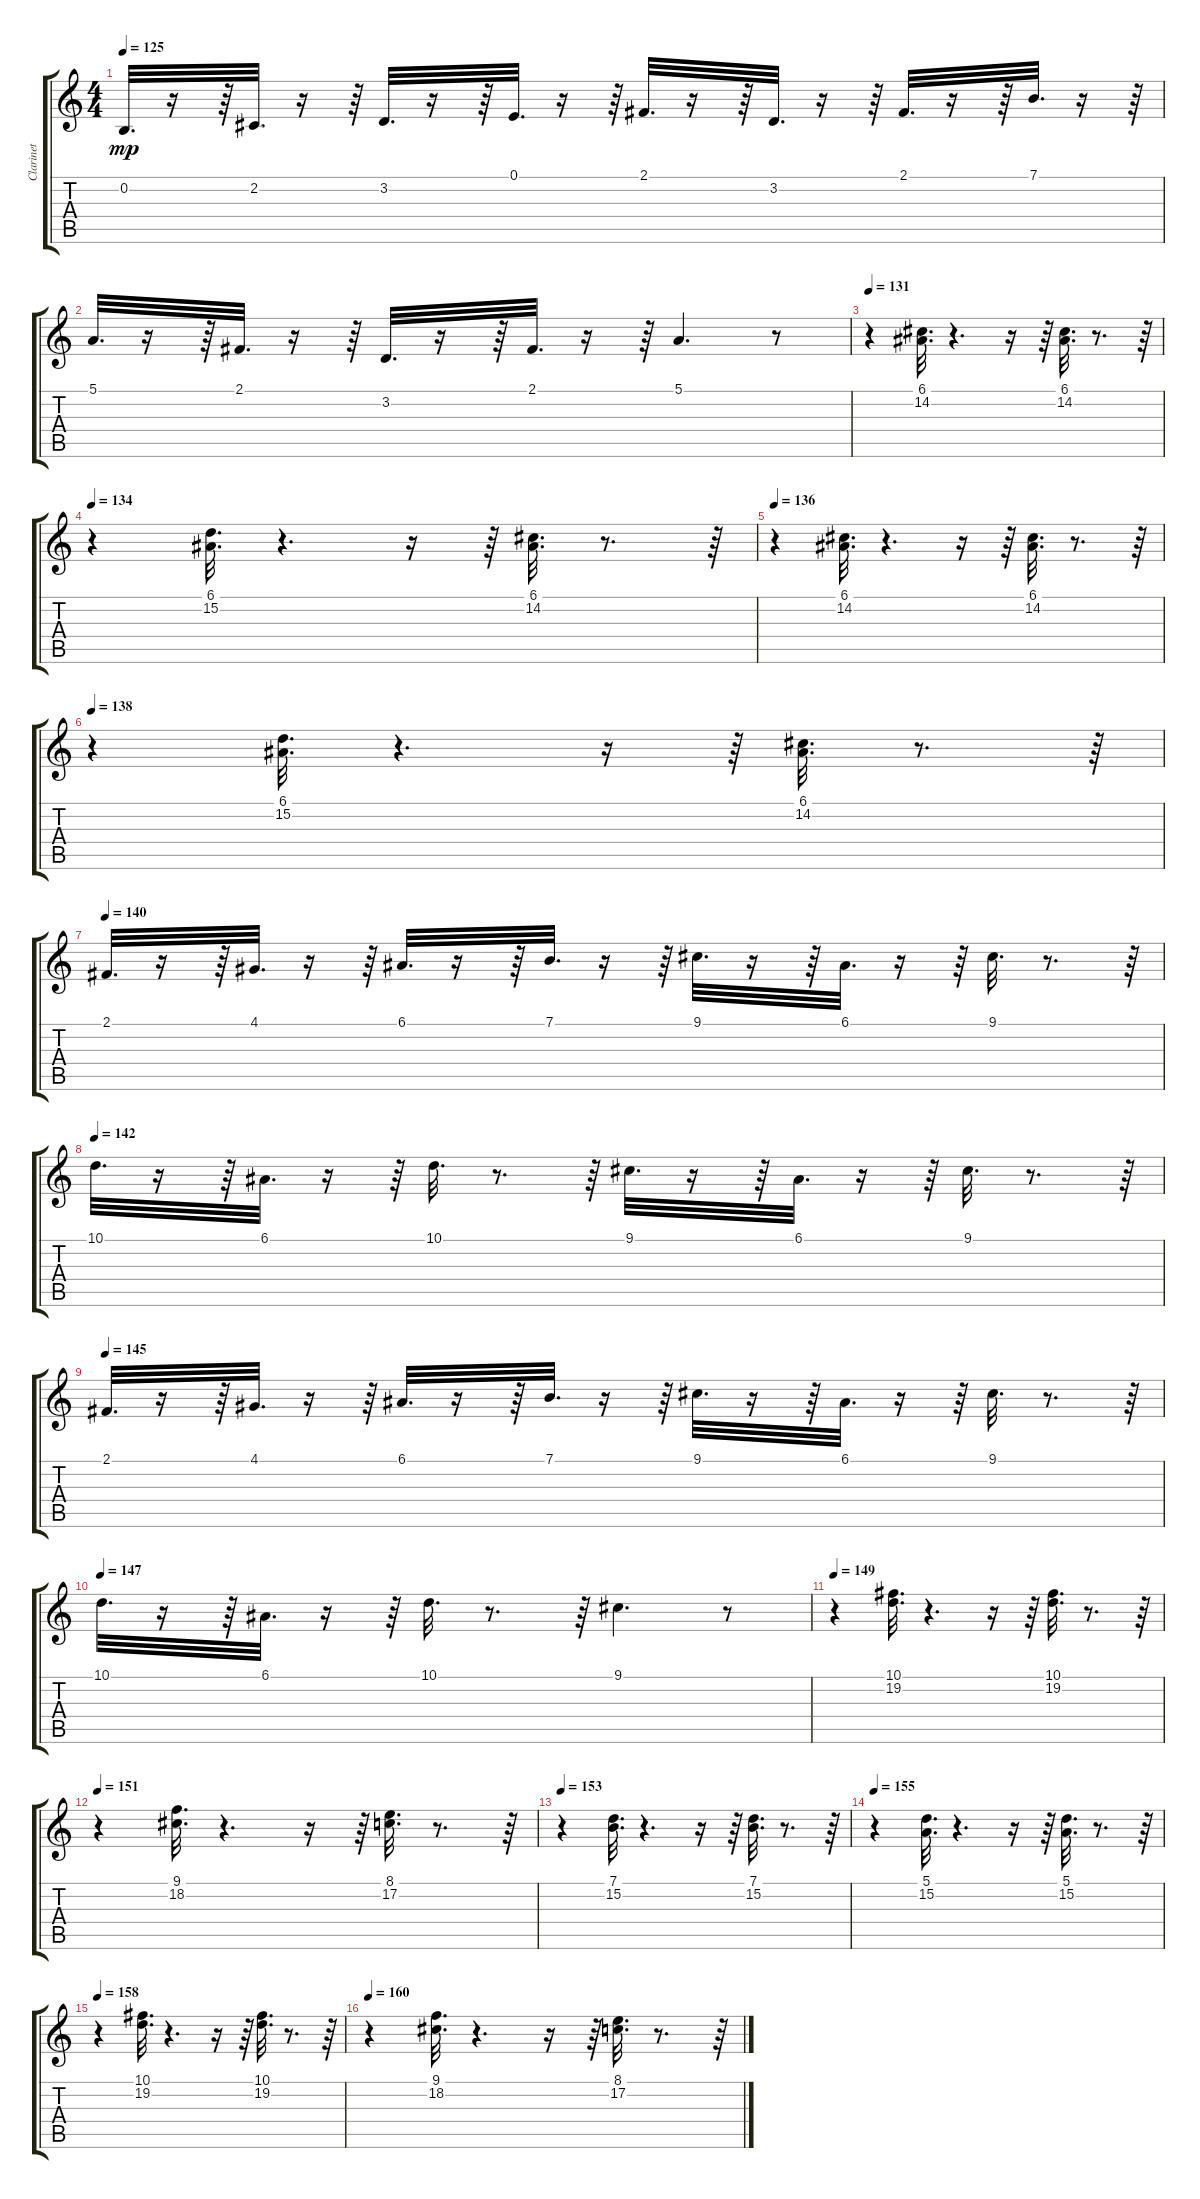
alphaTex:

\track ("Clarinet" "Clarinet") {instrument clarinet}
\staff {score tabs}
\tuning (E4 B3 G3 D3 A2 E2) {hide}
\ts (4 4)
\tempo 125
\clef g2
\ks c
0.2.32{d dy mp} r.16 r.64 2.2.32{d} r.16 r.64 3.2.32{d} r.16 r.64 0.1.32{d} r.16 r.64 2.1.32{d} r.16 r.64 3.2.32{d} r.16 r.64 2.1.32{d} r.16 r.64 7.1.32{d} r.16 r.64 |
5.1.32{d} r.16 r.64 2.1.32{d} r.16 r.64 3.2.32{d} r.16 r.64 2.1.32{d} r.16 r.64 5.1.4{d} r.8 |
\tempo 131
r.4 (6.1 14.2).32{d} r.4{d} r.16 r.64 (6.1 14.2).32{d} r.8{d} r.64 |
\tempo 134
r.4 (6.1 15.2).32{d} r.4{d} r.16 r.64 (6.1 14.2).32{d} r.8{d} r.64 |
\tempo 136
r.4 (6.1 14.2).32{d} r.4{d} r.16 r.64 (6.1 14.2).32{d} r.8{d} r.64 |
\tempo 138
r.4 (6.1 15.2).32{d} r.4{d} r.16 r.64 (6.1 14.2).32{d} r.8{d} r.64 |
\tempo 140
2.1.32{d} r.16 r.64 4.1.32{d} r.16 r.64 6.1.32{d} r.16 r.64 7.1.32{d} r.16 r.64 9.1.32{d} r.16 r.64 6.1.32{d} r.16 r.64 9.1.32{d} r.8{d} r.64 |
\tempo 142
10.1.32{d} r.16 r.64 6.1.32{d} r.16 r.64 10.1.32{d} r.8{d} r.64 9.1.32{d} r.16 r.64 6.1.32{d} r.16 r.64 9.1.32{d} r.8{d} r.64 |
\tempo 145
2.1.32{d} r.16 r.64 4.1.32{d} r.16 r.64 6.1.32{d} r.16 r.64 7.1.32{d} r.16 r.64 9.1.32{d} r.16 r.64 6.1.32{d} r.16 r.64 9.1.32{d} r.8{d} r.64 |
\tempo 147
10.1.32{d} r.16 r.64 6.1.32{d} r.16 r.64 10.1.32{d} r.8{d} r.64 9.1.4{d} r.8 |
\tempo 149
r.4 (10.1 19.2).32{d} r.4{d} r.16 r.64 (10.1 19.2).32{d} r.8{d} r.64 |
\tempo 151
r.4 (9.1 18.2).32{d} r.4{d} r.16 r.64 (8.1 17.2).32{d} r.8{d} r.64 |
\tempo 153
r.4 (7.1 15.2).32{d} r.4{d} r.16 r.64 (7.1 15.2).32{d} r.8{d} r.64 |
\tempo 155
r.4 (5.1 15.2).32{d} r.4{d} r.16 r.64 (5.1 15.2).32{d} r.8{d} r.64 |
\tempo 158
r.4 (10.1 19.2).32{d} r.4{d} r.16 r.64 (10.1 19.2).32{d} r.8{d} r.64 |
\tempo 160
r.4 (9.1 18.2).32{d} r.4{d} r.16 r.64 (8.1 17.2).32{d} r.8{d} r.64
